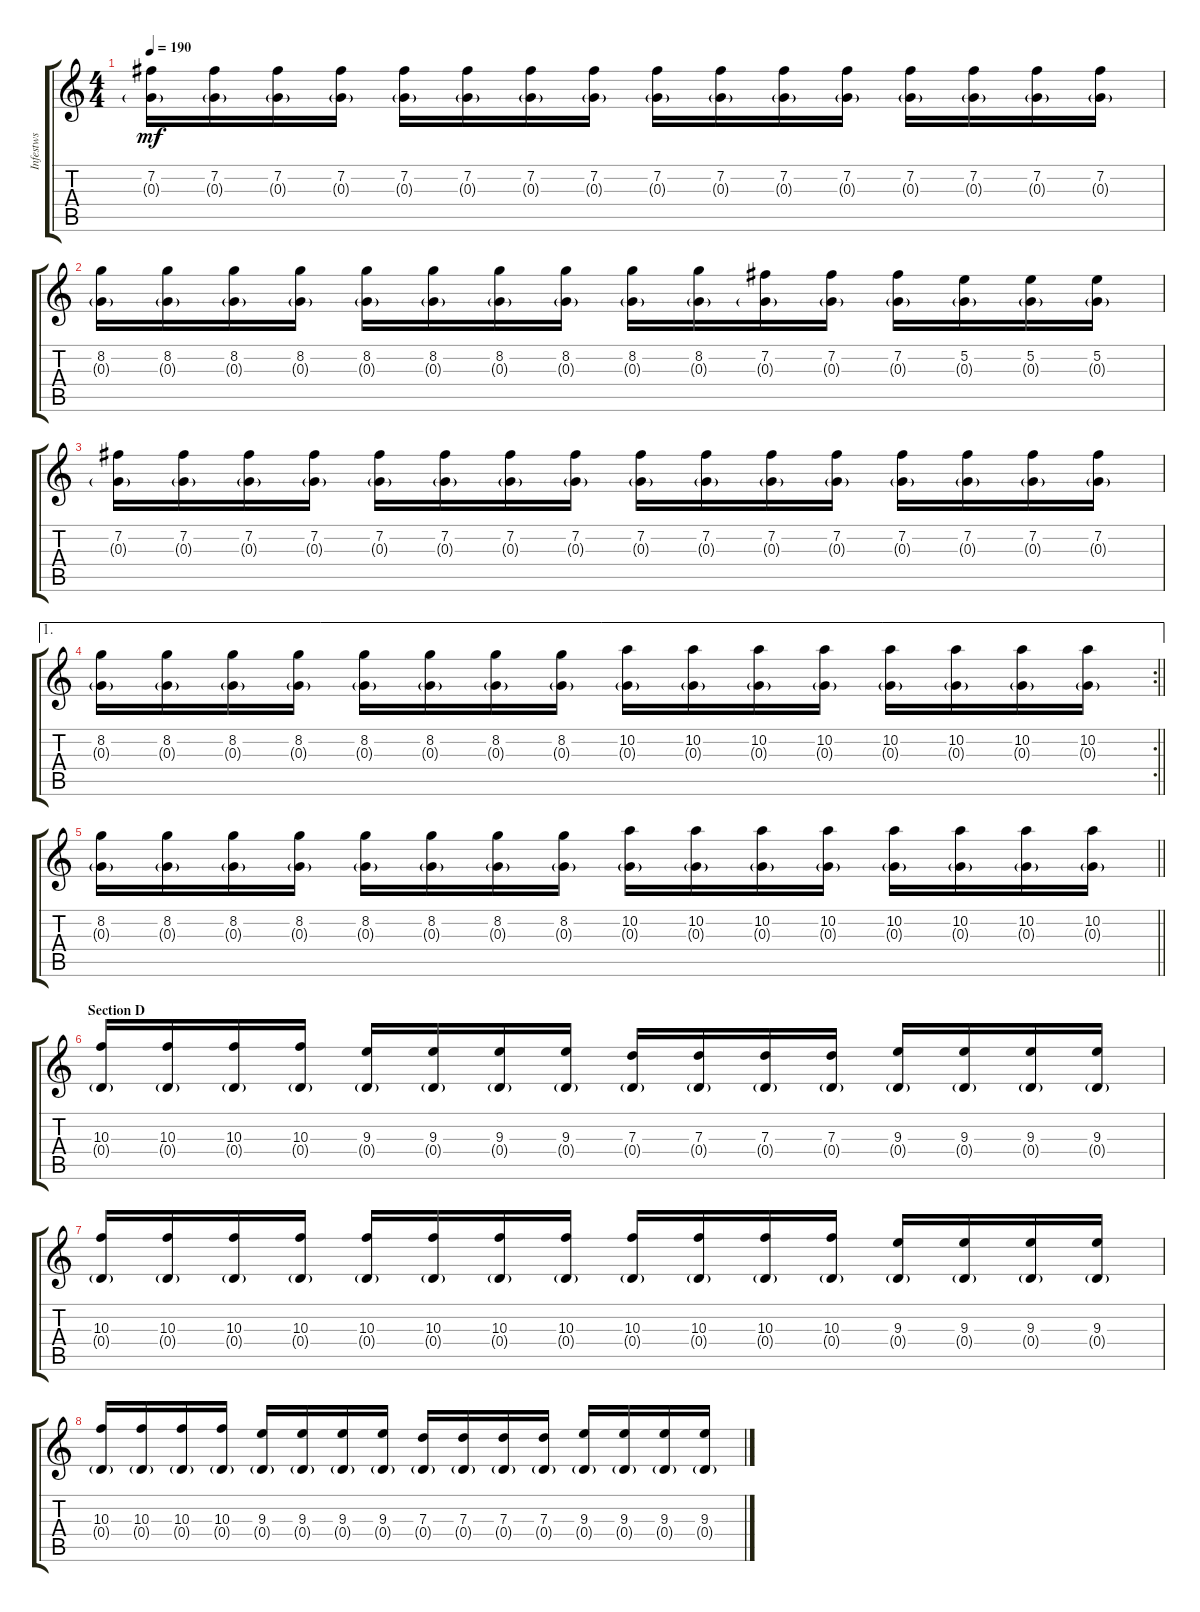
\track ("Infestws" "Infestws") {instrument distortionguitar}
\staff {score tabs}
\tuning (E4 B3 G3 D3 A2 D2) {hide}
\ts (4 4)
\tempo 190
\clef g2
\ks c
(7.2 0.3{g}).16{dy mf} (7.2 0.3{g}).16 (7.2 0.3{g}).16 (7.2 0.3{g}).16 (7.2 0.3{g}).16 (7.2 0.3{g}).16 (7.2 0.3{g}).16 (7.2 0.3{g}).16 (7.2 0.3{g}).16 (7.2 0.3{g}).16 (7.2 0.3{g}).16 (7.2 0.3{g}).16 (7.2 0.3{g}).16 (7.2 0.3{g}).16 (7.2 0.3{g}).16 (7.2 0.3{g}).16 |
(8.2 0.3{g}).16 (8.2 0.3{g}).16 (8.2 0.3{g}).16 (8.2 0.3{g}).16 (8.2 0.3{g}).16 (8.2 0.3{g}).16 (8.2 0.3{g}).16 (8.2 0.3{g}).16 (8.2 0.3{g}).16 (8.2 0.3{g}).16 (7.2 0.3{g}).16 (7.2 0.3{g}).16 (7.2 0.3{g}).16 (5.2 0.3{g}).16 (5.2 0.3{g}).16 (5.2 0.3{g}).16 |
(7.2 0.3{g}).16 (7.2 0.3{g}).16 (7.2 0.3{g}).16 (7.2 0.3{g}).16 (7.2 0.3{g}).16 (7.2 0.3{g}).16 (7.2 0.3{g}).16 (7.2 0.3{g}).16 (7.2 0.3{g}).16 (7.2 0.3{g}).16 (7.2 0.3{g}).16 (7.2 0.3{g}).16 (7.2 0.3{g}).16 (7.2 0.3{g}).16 (7.2 0.3{g}).16 (7.2 0.3{g}).16 |
\ae 1
\rc 2
\barLineRight lightlight
(8.2 0.3{g}).16 (8.2 0.3{g}).16 (8.2 0.3{g}).16 (8.2 0.3{g}).16 (8.2 0.3{g}).16 (8.2 0.3{g}).16 (8.2 0.3{g}).16 (8.2 0.3{g}).16 (10.2 0.3{g}).16 (10.2 0.3{g}).16 (10.2 0.3{g}).16 (10.2 0.3{g}).16 (10.2 0.3{g}).16 (10.2 0.3{g}).16 (10.2 0.3{g}).16 (10.2 0.3{g}).16 |
\barLineRight lightlight
(8.2 0.3{g}).16 (8.2 0.3{g}).16 (8.2 0.3{g}).16 (8.2 0.3{g}).16 (8.2 0.3{g}).16 (8.2 0.3{g}).16 (8.2 0.3{g}).16 (8.2 0.3{g}).16 (10.2 0.3{g}).16 (10.2 0.3{g}).16 (10.2 0.3{g}).16 (10.2 0.3{g}).16 (10.2 0.3{g}).16 (10.2 0.3{g}).16 (10.2 0.3{g}).16 (10.2 0.3{g}).16 |
\section ("" "Section D")
(10.3 0.4{g}).16 (10.3 0.4{g}).16 (10.3 0.4{g}).16 (10.3 0.4{g}).16 (9.3 0.4{g}).16 (9.3 0.4{g}).16 (9.3 0.4{g}).16 (9.3 0.4{g}).16 (7.3 0.4{g}).16 (7.3 0.4{g}).16 (7.3 0.4{g}).16 (7.3 0.4{g}).16 (9.3 0.4{g}).16 (9.3 0.4{g}).16 (9.3 0.4{g}).16 (9.3 0.4{g}).16 |
(10.3 0.4{g}).16 (10.3 0.4{g}).16 (10.3 0.4{g}).16 (10.3 0.4{g}).16 (10.3 0.4{g}).16 (10.3 0.4{g}).16 (10.3 0.4{g}).16 (10.3 0.4{g}).16 (10.3 0.4{g}).16 (10.3 0.4{g}).16 (10.3 0.4{g}).16 (10.3 0.4{g}).16 (9.3 0.4{g}).16 (9.3 0.4{g}).16 (9.3 0.4{g}).16 (9.3 0.4{g}).16 |
(10.3 0.4{g}).16 (10.3 0.4{g}).16 (10.3 0.4{g}).16 (10.3 0.4{g}).16 (9.3 0.4{g}).16 (9.3 0.4{g}).16 (9.3 0.4{g}).16 (9.3 0.4{g}).16 (7.3 0.4{g}).16 (7.3 0.4{g}).16 (7.3 0.4{g}).16 (7.3 0.4{g}).16 (9.3 0.4{g}).16 (9.3 0.4{g}).16 (9.3 0.4{g}).16 (9.3 0.4{g}).16
